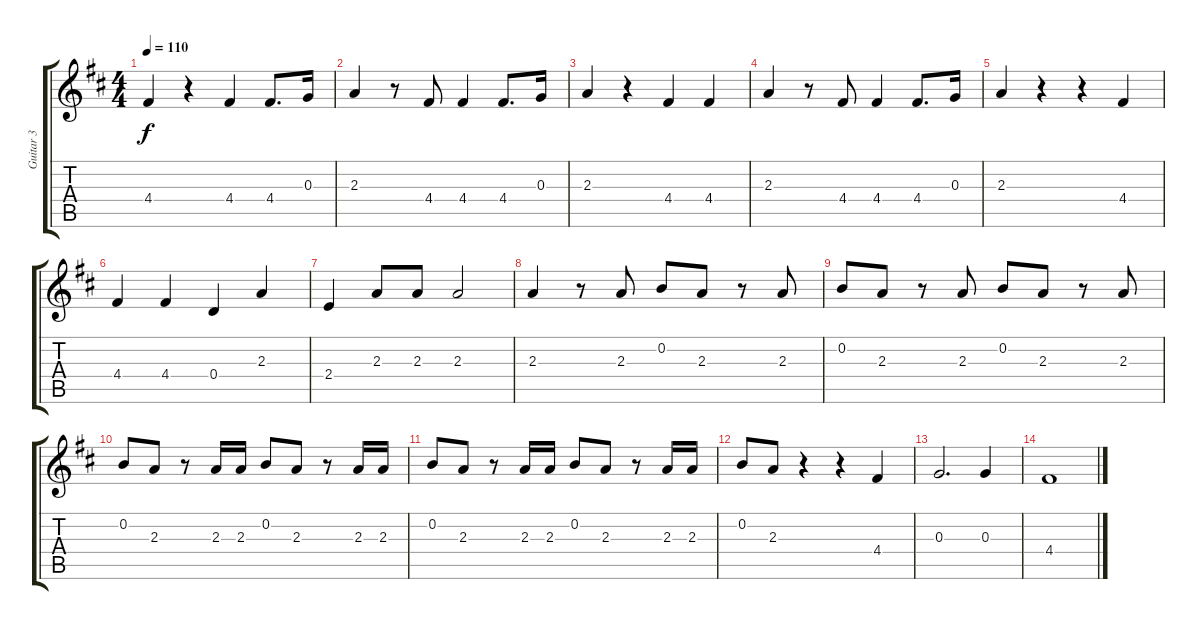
\track ("Guitar 3" "Guitar 3") {instrument electricguitarjazz}
\staff {score tabs}
\tuning (E4 B3 G3 D3 A2 E2) {hide}
\ts (4 4)
\tempo 110
\clef g2
\ks d
4.4.4{dy f} r.4 4.4.4 4.4.8{d} 0.3.16 |
2.3.4 r.8 4.4.8 4.4.4 4.4.8{d} 0.3.16 |
2.3.4 r.4 4.4.4 4.4.4 |
2.3.4 r.8 4.4.8 4.4.4 4.4.8{d} 0.3.16 |
2.3.4 r.4 r.4 4.4.4 |
4.4.4 4.4.4 0.4.4 2.3.4 |
2.4.4 2.3.8 2.3.8 2.3.2 |
2.3.4 r.8 2.3.8 0.2.8 2.3.8 r.8 2.3.8 |
0.2.8 2.3.8 r.8 2.3.8 0.2.8 2.3.8 r.8 2.3.8 |
0.2.8 2.3.8 r.8 2.3.16 2.3.16 0.2.8 2.3.8 r.8 2.3.16 2.3.16 |
0.2.8 2.3.8 r.8 2.3.16 2.3.16 0.2.8 2.3.8 r.8 2.3.16 2.3.16 |
0.2.8 2.3.8 r.4 r.4 4.4.4 |
0.3.2{d} 0.3.4 |
4.4.1
